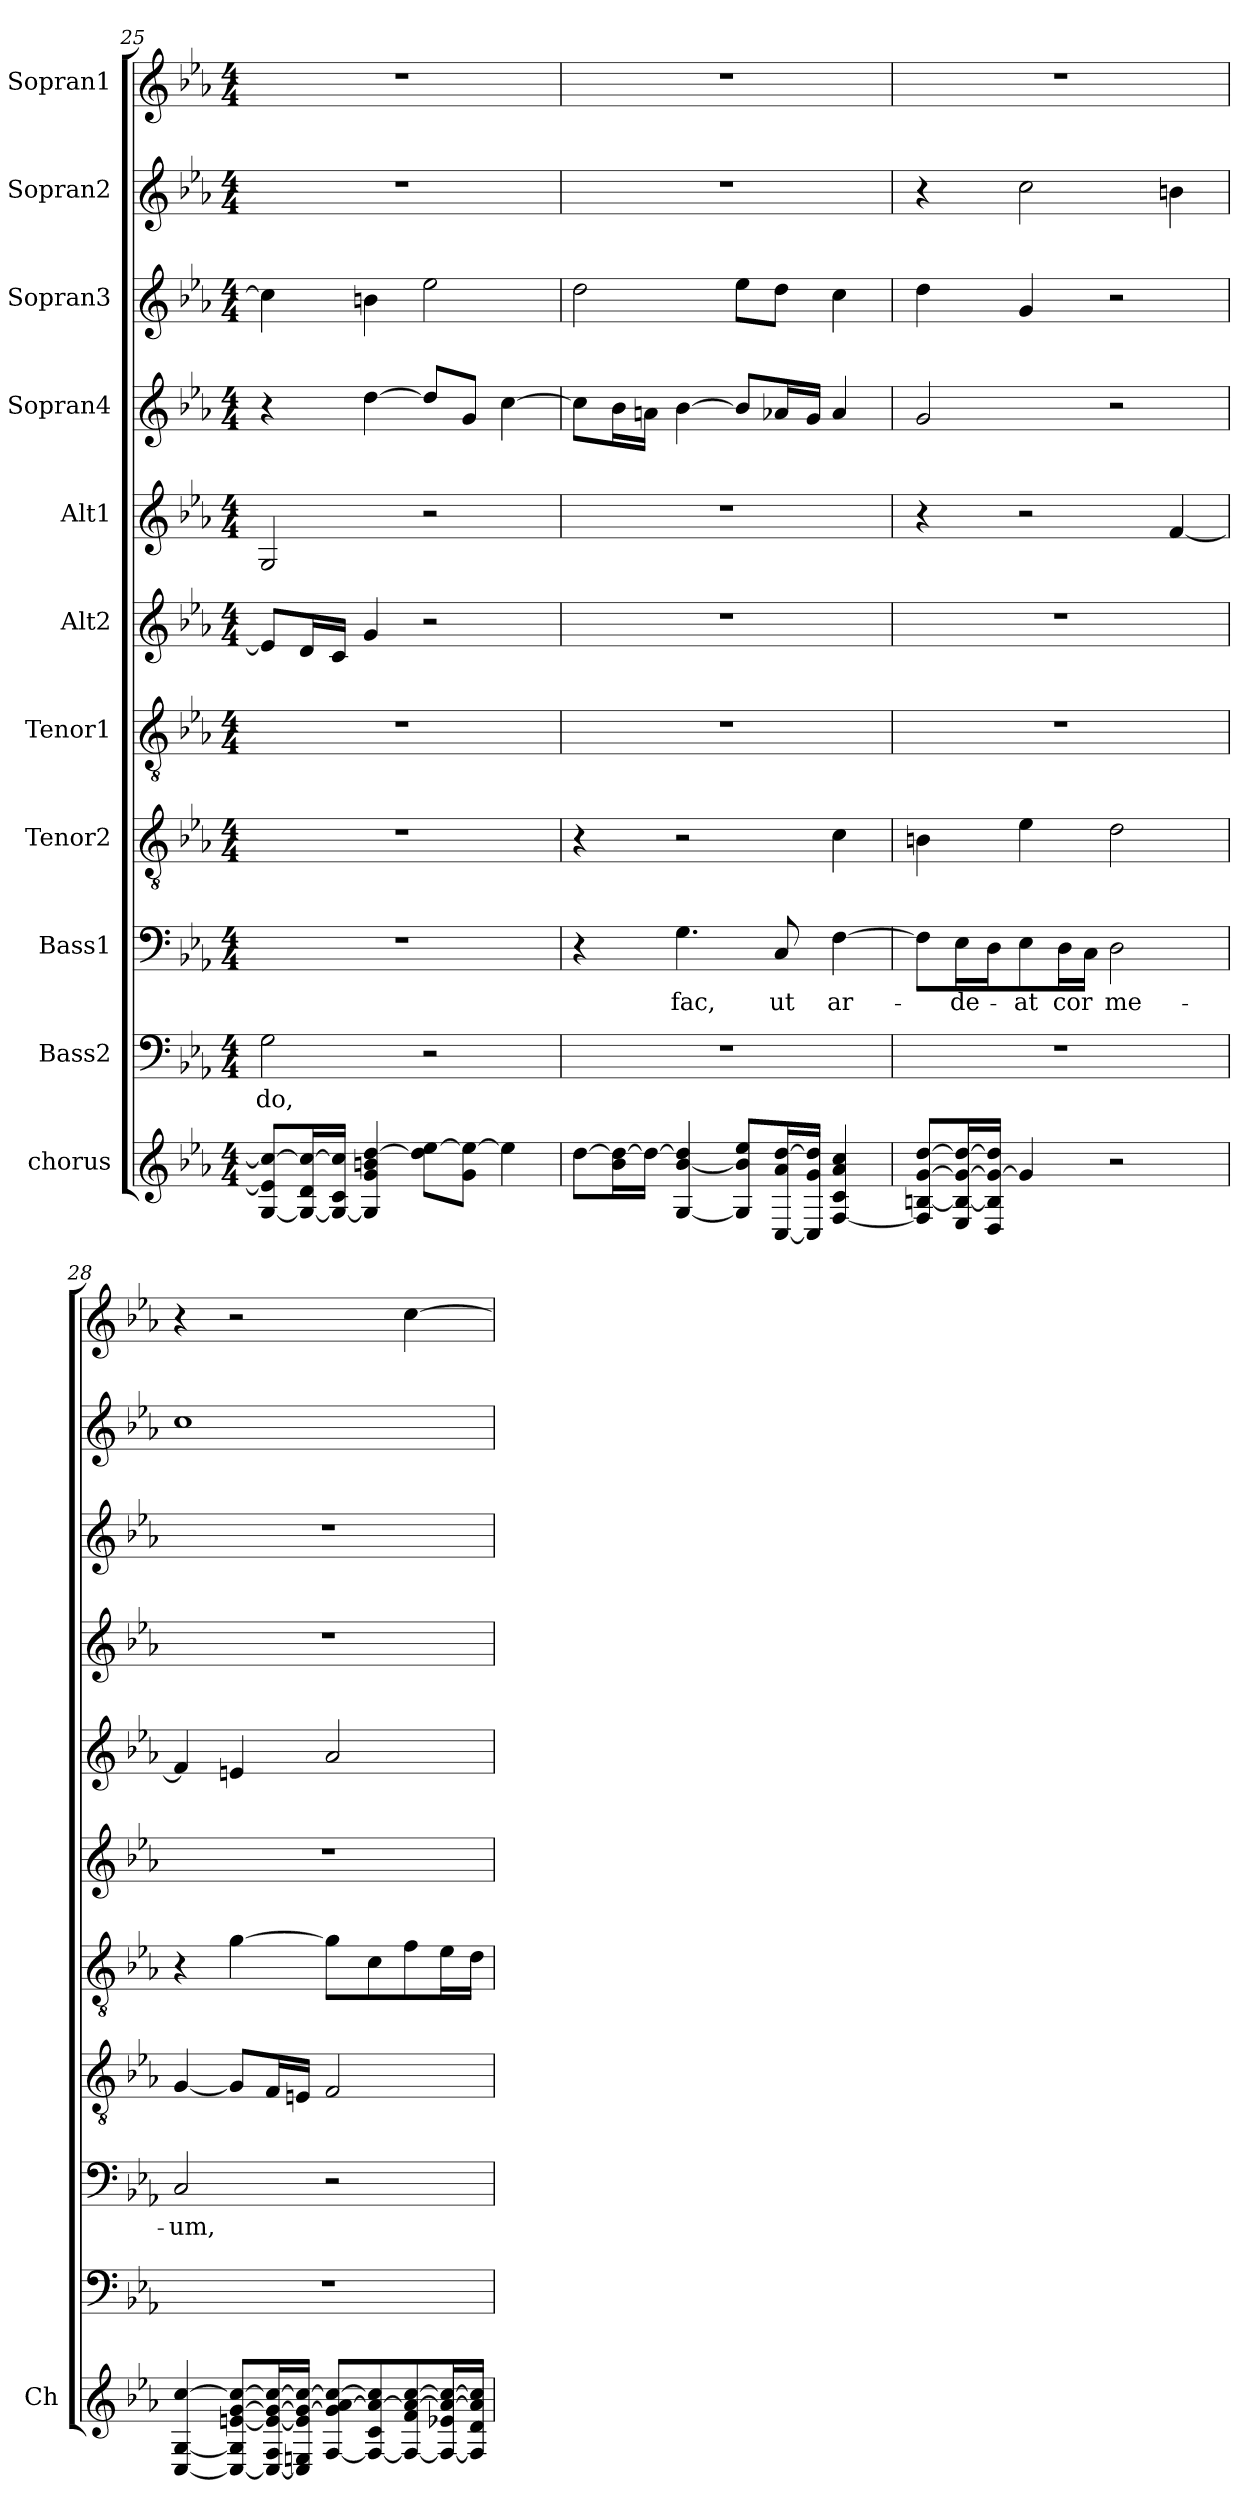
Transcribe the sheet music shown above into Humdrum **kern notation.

**kern	**kern	**text	**kern	**text	**kern	**kern	**kern	**kern	**kern	**kern	**kern	**kern
*part11	*part10	*part10	*part9	*part9	*part8	*part7	*part6	*part5	*part4	*part3	*part2	*part1
*staff11	*staff10	*staff10	*staff9	*staff9	*staff8	*staff7	*staff6	*staff5	*staff4	*staff3	*staff2	*staff1
*I"chorus	*I"Bass2	*	*I"Bass1	*	*I"Tenor2	*I"Tenor1	*I"Alt2	*I"Alt1	*I"Sopran4	*I"Sopran3	*I"Sopran2	*I"Sopran1
*I'Ch	*	*	*	*	*	*	*	*	*	*	*	*
*clefG2	*clefF4	*	*clefF4	*	*clefGv2	*clefGv2	*clefG2	*clefG2	*clefG2	*clefG2	*clefG2	*clefG2
*k[b-e-a-]	*k[b-e-a-]	*	*k[b-e-a-]	*	*k[b-e-a-]	*k[b-e-a-]	*k[b-e-a-]	*k[b-e-a-]	*k[b-e-a-]	*k[b-e-a-]	*k[b-e-a-]	*k[b-e-a-]
*E-:	*E-:	*	*E-:	*	*E-:	*E-:	*E-:	*E-:	*E-:	*E-:	*E-:	*E-:
*M4/4	*M4/4	*	*M4/4	*	*M4/4	*M4/4	*M4/4	*M4/4	*M4/4	*M4/4	*M4/4	*M4/4
=25	=25	=25	=25	=25	=25	=25	=25	=25	=25	=25	=25	=25
[8G/ 8e-/] 8cc/_L	2G\	-do,	1r	.	1r	1r	8e-/L]	2G/	4r	4cc\]	1r	1r
16G/_ 16d/ 16cc/_L	.	.	.	.	.	.	16d/L	.	.	.	.	.
16G/_ 16c/ 16cc/]JJ	.	.	.	.	.	.	16c/JJ	.	.	.	.	.
4G/] 4g/ 4bn/ [4dd/	.	.	.	.	.	.	4g/	.	[4dd\	4bn\	.	.
8dd\] [8ee-\L	2r	.	.	.	.	.	2r	2r	8dd/L]	2ee-\	.	.
8g\ 8ee-\_J	.	.	.	.	.	.	.	.	8g/J	.	.	.
4ee-\]	.	.	.	.	.	.	.	.	[4cc\	.	.	.
=26	=26	=26	=26	=26	=26	=26	=26	=26	=26	=26	=26	=26
[8dd\L	1r	.	4r	.	4r	1r	1r	1r	8cc\L]	2dd\	1r	1r
16b-\ 16dd\_L	.	.	.	.	.	.	.	.	16b-\L	.	.	.
16dd\JJ_	.	.	.	.	.	.	.	.	16an\JJ	.	.	.
[4G/ [4b-/ 4dd/]	.	.	4.G\	fac,	2r	.	.	.	[4b-\	.	.	.
8G/] 8b-/] 8ee-/L	.	.	.	.	.	.	.	.	8b-/L]	8ee-\L	.	.
[16C/ 16a-/ [16dd/L	.	.	8C/	ut	.	.	.	.	16a-X/L	8dd\J	.	.
16C/] 16g/ 16dd/]JJ	.	.	.	.	.	.	.	.	16g/JJ	.	.	.
[4F/ 4c/ 4a-/ 4cc/	.	.	[4F\	ar-	4c\	.	.	.	4a-/	4cc\	.	.
=27	=27	=27	=27	=27	=27	=27	=27	=27	=27	=27	=27	=27
8F/] [8Bn/ [8g/ [8dd/L	1r	.	8F\L]	.	4Bn\	1r	1r	4r	2g/	4dd\	4r	1r
16E-/ 16B/_ 16g/_ 16dd/_L	.	.	16E-\L	-de-	.	.	.	.	.	.	.	.
16D/ 16B/] 16g/_ 16dd/]JJ	.	.	16D\J	.	.	.	.	.	.	.	.	.
4g/]	.	.	8E-\	-at	4e-\	.	.	2r	.	4g/	2cc\	.
.	.	.	16D\L	cor	.	.	.	.	.	.	.	.
.	.	.	16C\JJ	.	.	.	.	.	.	.	.	.
2r	.	.	2D\	me-	2d\	.	.	.	2r	2r	.	.
.	.	.	.	.	.	.	.	[4f/	.	.	4bn\	.
!!LO:PB:g=z
=28	=28	=28	=28	=28	=28	=28	=28	=28	=28	=28	=28	=28
[4C/ [4G/ [4cc/	1r	.	2C/	-um,	[4G/	4r	1r	4f/]	1r	1r	1cc	4r
8C/_ 8G/] [8en/ [8g/ 8cc/_L	.	.	.	.	8G/L]	[4g\	.	4en/	.	.	.	2r
16C/_ 16F/ 16e/_ 16g/_ 16cc/_L	.	.	.	.	16F/L	.	.	.	.	.	.	.
16C/] 16En/ 16e/] 16g/_ 16cc/_JJ	.	.	.	.	16En/JJ	.	.	.	.	.	.	.
[8F/ 8g/] [8a-/ 8cc/_L	.	.	2r	.	2F/	8g\L]	.	2a-/	.	.	.	.
8F/_ 8c/ 8a-/_ 8cc/]	.	.	.	.	.	8c\	.	.	.	.	.	.
8F/_ 8f/ 8a-/_ [8cc/	.	.	.	.	.	8f\	.	.	.	.	.	[4cc\
16F/_ 16e-X/ 16a-/_ 16cc/_L	.	.	.	.	.	16e-\L	.	.	.	.	.	.
16F/] 16d/ 16a-/] 16cc/]JJ	.	.	.	.	.	16d\JJ	.	.	.	.	.	.
=	=	=	=	=	=	=	=	=	=	=	=	=
*-	*-	*-	*-	*-	*-	*-	*-	*-	*-	*-	*-	*-
